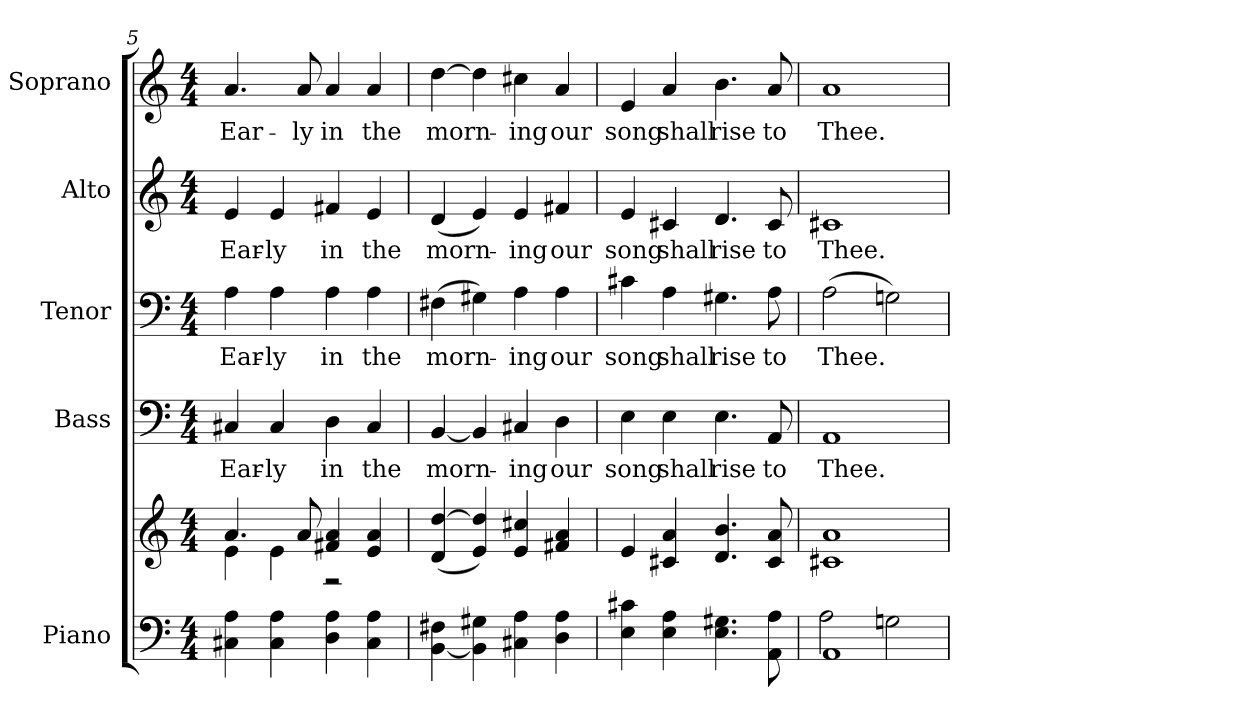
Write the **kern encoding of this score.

**kern	**kern	**kern	**text	**kern	**text	**kern	**text	**kern	**text
*part5	*part5	*part4	*part4	*part3	*part3	*part2	*part2	*part1	*part1
*staff6	*staff5	*staff4	*staff4	*staff3	*staff3	*staff2	*staff2	*staff1	*staff1
*I"Piano	*	*I"Bass	*	*I"Tenor	*	*I"Alto	*	*I"Soprano	*
*I'Pno.	*	*I'B.	*	*I'T.	*	*I'A.	*	*I'S.	*
*clefF4	*clefG2	*clefF4	*	*clefF4	*	*clefG2	*	*clefG2	*
*k[]	*k[]	*k[]	*	*k[]	*	*k[]	*	*k[]	*
*C:	*C:	*C:	*	*C:	*	*C:	*	*C:	*
*M4/4	*M4/4	*M4/4	*	*M4/4	*	*M4/4	*	*M4/4	*
=5	=5	=5	=5	=5	=5	=5	=5	=5	=5
*	*^	*	*	*	*	*	*	*	*
!	!	!	!	!LO:LY:b:color=#000000	!	!	!	!	!	!
!	!	!	!	!	!	!LO:LY:b:color=#000000	!	!	!	!
!	!	!	!	!	!	!	!	!LO:LY:b:color=#000000	!	!
!	!	!	!	!	!	!	!	!	!	!LO:LY:b:color=#000000
4C#Xi\ 4Ai	4.ai/	4ei\	4C#Xi/	Ear-	4Ai\	Ear-	4ei/	Ear-	4.ai/	Ear-
!	!	!	!	!LO:LY:b:color=#000000	!	!	!	!	!	!
!	!	!	!	!	!	!LO:LY:b:color=#000000	!	!	!	!
!	!	!	!	!	!	!	!	!LO:LY:b:color=#000000	!	!
4C#i\ 4Ai	.	4ei\	4C#i/	-ly	4Ai\	-ly	4ei/	-ly	.	.
!	!	!	!	!	!	!	!	!	!	!LO:LY:b:color=#000000
.	8ai/	.	.	.	.	.	.	.	8ai/	-ly
!	!	!	!	!LO:LY:b:color=#000000	!	!	!	!	!	!
!	!	!	!	!	!	!LO:LY:b:color=#000000	!	!	!	!
!	!	!	!	!	!	!	!	!LO:LY:b:color=#000000	!	!
!	!	!	!	!	!	!	!	!	!	!LO:LY:b:color=#000000
4Di\ 4Ai	4f#Xi/ 4ai	2r	4Di\	in	4Ai\	in	4f#Xi/	in	4ai/	in
!	!	!	!	!LO:LY:b:color=#000000	!	!	!	!	!	!
!	!	!	!	!	!	!LO:LY:b:color=#000000	!	!	!	!
!	!	!	!	!	!	!	!	!LO:LY:b:color=#000000	!	!
!	!	!	!	!	!	!	!	!	!	!LO:LY:b:color=#000000
4C#i\ 4Ai	4ei/ 4ai	.	4C#i/	the	4Ai\	the	4ei/	the	4ai/	the
*	*v	*v	*	*	*	*	*	*	*	*
!!LO:PB:g=z
=6	=6	=6	=6	=6	=6	=6	=6	=6	=6
!	!	!	!LO:LY:b:color=#000000	!	!	!	!	!	!
!	!	!	!	!	!LO:LY:b:color=#000000	!	!	!	!
!	!	!	!	!	!	!	!LO:LY:b:color=#000000	!	!
!	!	!	!	!	!	!	!	!	!LO:LY:b:color=#000000
[<4BBi\ 4F#Xi	(4di/ [>4ddi	[<4BBi/	morn-	(4F#Xi\	morn-	(4di/	morn-	[>4ddi\	morn-
4BBi\] 4G#Xi	4ei/ 4ddi])	4BBi/]	.	4G#Xi\)	.	4ei/)	.	4ddi\]	.
!	!	!	!LO:LY:b:color=#000000	!	!	!	!	!	!
!	!	!	!	!	!LO:LY:b:color=#000000	!	!	!	!
!	!	!	!	!	!	!	!LO:LY:b:color=#000000	!	!
!	!	!	!	!	!	!	!	!	!LO:LY:b:color=#000000
4C#Xi\ 4Ai	4ei/ 4cc#Xi	4C#Xi/	-ing	4Ai\	-ing	4ei/	-ing	4cc#Xi\	-ing
!	!	!	!LO:LY:b:color=#000000	!	!	!	!	!	!
!	!	!	!	!	!LO:LY:b:color=#000000	!	!	!	!
!	!	!	!	!	!	!	!LO:LY:b:color=#000000	!	!
!	!	!	!	!	!	!	!	!	!LO:LY:b:color=#000000
4Di\ 4Ai	4f#Xi/ 4ai	4Di\	our	4Ai\	our	4f#Xi/	our	4ai/	our
=7	=7	=7	=7	=7	=7	=7	=7	=7	=7
!	!	!	!LO:LY:b:color=#000000	!	!	!	!	!	!
!	!	!	!	!	!LO:LY:b:color=#000000	!	!	!	!
!	!	!	!	!	!	!	!LO:LY:b:color=#000000	!	!
!	!	!	!	!	!	!	!	!	!LO:LY:b:color=#000000
4Ei\ 4c#Xi	4ei/	4Ei\	song	4c#Xi\	song	4ei/	song	4ei/	song
!	!	!	!LO:LY:b:color=#000000	!	!	!	!	!	!
!	!	!	!	!	!LO:LY:b:color=#000000	!	!	!	!
!	!	!	!	!	!	!	!LO:LY:b:color=#000000	!	!
!	!	!	!	!	!	!	!	!	!LO:LY:b:color=#000000
4Ei\ 4Ai	4c#Xi/ 4ai	4Ei\	shall	4Ai\	shall	4c#Xi/	shall	4ai/	shall
!	!	!	!LO:LY:b:color=#000000	!	!	!	!	!	!
!	!	!	!	!	!LO:LY:b:color=#000000	!	!	!	!
!	!	!	!	!	!	!	!LO:LY:b:color=#000000	!	!
!	!	!	!	!	!	!	!	!	!LO:LY:b:color=#000000
4.Ei\ 4.G#Xi	4.di/ 4.bi	4.Ei\	rise	4.G#Xi\	rise	4.di/	rise	4.bi\	rise
!	!	!	!LO:LY:b:color=#000000	!	!	!	!	!	!
!	!	!	!	!	!LO:LY:b:color=#000000	!	!	!	!
!	!	!	!	!	!	!	!LO:LY:b:color=#000000	!	!
!	!	!	!	!	!	!	!	!	!LO:LY:b:color=#000000
8AAi\ 8Ai	8c#i/ 8ai	8AAi/	to	8Ai\	to	8c#i/	to	8ai/	to
!!LO:PB:g=z
=8	=8	=8	=8	=8	=8	=8	=8	=8	=8
*^	*	*	*	*	*	*	*	*	*
!	!	!	!	!LO:LY:b:color=#000000	!	!	!	!	!	!
!	!	!	!	!	!	!LO:LY:b:color=#000000	!	!	!	!
!	!	!	!	!	!	!	!	!LO:LY:b:color=#000000	!	!
!	!	!	!	!	!	!	!	!	!	!LO:LY:b:color=#000000
1AAi	2Ai\	1c#Xi 1ai	1AAi	Thee.	(2Ai\	Thee.	1c#Xi	Thee.	1ai	Thee.
.	2Gni\	.	.	.	2Gni\)	.	.	.	.	.
*v	*v	*	*	*	*	*	*	*	*	*
=	=	=	=	=	=	=	=	=	=
*-	*-	*-	*-	*-	*-	*-	*-	*-	*-
